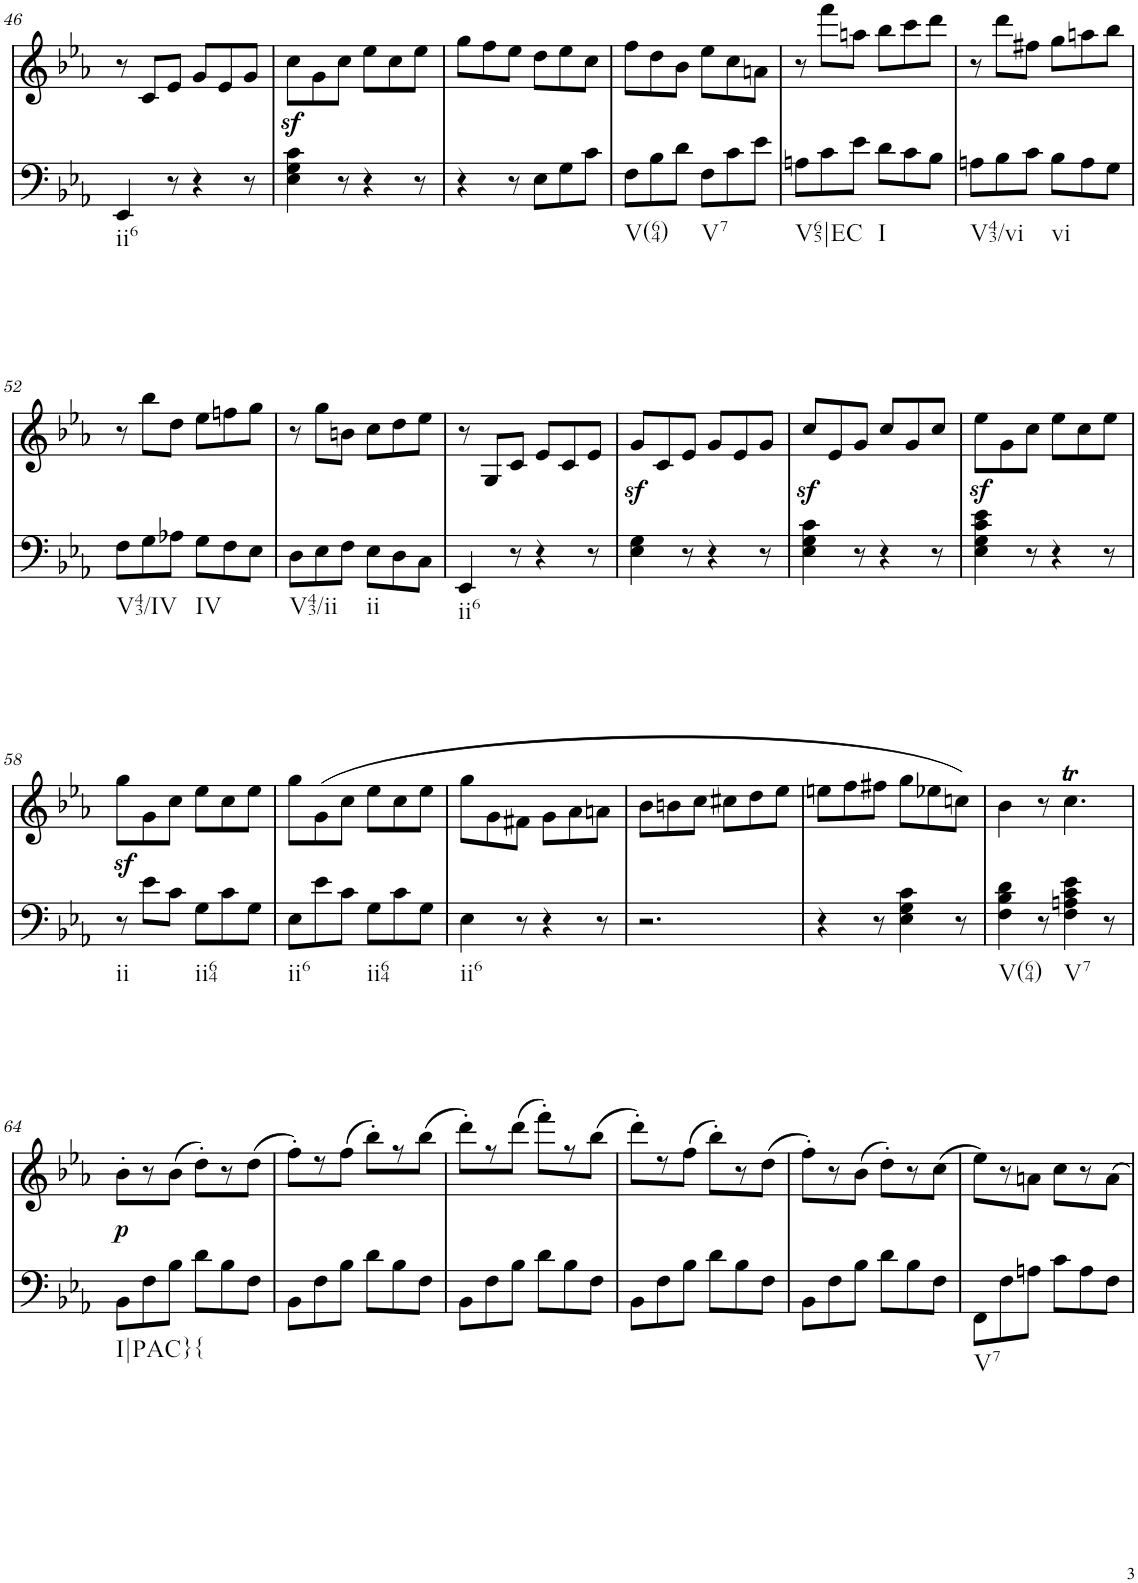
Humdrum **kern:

**kern	**kern	**text	**dynam
*part2	*part1	*part1	*part1
*staff2	*staff1	*staff1	*staff1
*I"piano	*I"piano	*	*
*I'Pno	*I'Pno	*	*
!!LO:PB:g=z
*clefF4	*clefG2	*	*
*k[b-e-a-]	*k[b-e-a-]	*	*
*E-:	*E-:	*	*
*M6/8	*M6/8	*	*
=46	=46	=46	=46
!LO:TX:b:t=ii6	!	!	!
4EE-/	8r	.	.
.	8c/L	.	.
8r	8e-/J	.	.
4r	8g/L	.	.
.	8e-/	.	.
8r	8g/J	.	.
=47	=47	=47	=47
4E-\ 4G\ 4c\	8ccz<\L	.	.
.	8g\	.	.
8r	8cc\J	.	.
4r	8ee-\L	.	.
.	8cc\	.	.
8r	8ee-\J	.	.
=48	=48	=48	=48
4r	8gg\L	.	.
.	8ff\	.	.
8r	8ee-\J	.	.
8E-\L	8dd\L	.	.
8G\	8ee-\	.	.
8c\J	8cc\J	.	.
=49	=49	=49	=49
!LO:TX:b:t=V(64)	!	!	!
8F\L	8ff\L	.	.
8B-\	8dd\	.	.
8d\J	8b-\J	.	.
!LO:TX:b:t=V7	!	!	!
8F\L	8ee-\L	.	.
8c\	8cc\	.	.
8e-\J	8an\J	.	.
=50	=50	=50	=50
!LO:TX:b:t=V65|EC	!	!	!
8An\L	8r	.	.
8c\	8fff\L	.	.
8e-\J	8aan\J	.	.
!LO:TX:b:t=I	!	!	!
8d\L	8bb-\L	.	.
8c\	8ccc\	.	.
8B-\J	8ddd\J	.	.
=51	=51	=51	=51
!LO:TX:b:t=V43/vi	!	!	!
8An\L	8r	.	.
8B-\	8ddd\L	.	.
8c\J	8ff#X\J	.	.
!LO:TX:b:t=vi	!	!	!
8B-\L	8gg\L	.	.
8A\	8aan\	.	.
8G\J	8bb-\J	.	.
!!LO:LB:g=z
=52	=52	=52	=52
!LO:TX:b:t=V43/IV	!	!	!
8F\L	8r	.	.
8G\	8bb-\L	.	.
8A-X\J	8dd\J	.	.
!LO:TX:b:t=IV	!	!	!
8G\L	8ee-\L	.	.
8F\	8ffn\	.	.
8E-\J	8gg\J	.	.
=53	=53	=53	=53
!LO:TX:b:t=V43/ii	!	!	!
8D\L	8r	.	.
8E-\	8gg\L	.	.
8F\J	8bn\J	.	.
!LO:TX:b:t=ii	!	!	!
8E-\L	8cc\L	.	.
8D\	8dd\	.	.
8C\J	8ee-\J	.	.
=54	=54	=54	=54
!LO:TX:b:t=ii6	!	!	!
4EE-/	8r	.	.
.	8G/L	.	.
8r	8c/J	.	.
4r	8e-/L	.	.
.	8c/	.	.
8r	8e-/J	.	.
=55	=55	=55	=55
4E-\ 4G\	8gz</L	.	.
.	8c/	.	.
8r	8e-/J	.	.
4r	8g/L	.	.
.	8e-/	.	.
8r	8g/J	.	.
=56	=56	=56	=56
4E-\ 4G\ 4c\	8ccz</L	.	.
.	8e-/	.	.
8r	8g/J	.	.
4r	8cc/L	.	.
.	8g/	.	.
8r	8cc/J	.	.
=57	=57	=57	=57
4E-\z> 4G\z> 4c\z> 4e-\z>	8ee-\L	.	.
.	8g\	.	.
8r	8cc\J	.	.
4r	8ee-\L	.	.
.	8cc\	.	.
8r	8ee-\J	.	.
!!LO:LB:g=z
=58	=58	=58	=58
!LO:TX:b:t=ii	!	!	!
8r	8ggz<\L	.	.
8e-\L	8g\	.	.
8c\J	8cc\J	.	.
!LO:TX:b:t=ii64	!	!	!
8G\L	8ee-\L	.	.
8c\	8cc\	.	.
8G\J	8ee-\J	.	.
=59	=59	=59	=59
!LO:TX:b:t=ii6	!	!	!
8E-\L	8gg\L	.	.
8e-\	(8g\	.	.
8c\J	8cc\J	.	.
!LO:TX:b:t=ii64	!	!	!
8G\L	8ee-\L	.	.
8c\	8cc\	.	.
8G\J	8ee-\J	.	.
=60	=60	=60	=60
!LO:TX:b:t=ii6	!	!	!
4E-\	8gg\L	.	.
.	8g\	.	.
8r	8f#X\J	.	.
4r	8g\L	.	.
.	8a-\	.	.
8r	8an\J	.	.
=61	=61	=61	=61
2.r	8b-\L	.	.
.	8bn\	.	.
.	8cc\J	.	.
.	8cc#X\L	.	.
.	8dd\	.	.
.	8ee-\J	.	.
=62	=62	=62	=62
4r	8een\L	.	.
.	8ff\	.	.
8r	8ff#X\J	.	.
4E-\ 4G\ 4c\	8gg\L	.	.
.	8ee-X\	.	.
8r	8ccn\J)	.	.
=63	=63	=63	=63
!LO:TX:b:t=V(64)	!	!	!
4F\ 4B-\ 4d\	4b-\	.	.
8r	8r	.	.
!LO:TX:b:t=V7	!	!	!
4F\ 4An\ 4c\ 4e-\	4.ccT\	.	.
8r	.	.	.
!!LO:LB:g=z
=64	=64	=64	=64
!LO:TX:b:t=I|PAC}{	!	!	!
!	!	!LO:LY:b	!LO:DY:b
8BB-\L	8b-'\L	p	p
8F\	8r	.	.
8B-\J	(8b-\J	.	.
8d\L	8dd'\L)	.	.
8B-\	8r	.	.
8F\J	(8dd\J	.	.
=65	=65	=65	=65
8BB-\L	8ff'\L)	.	.
8F\	8r	.	.
8B-\J	(8ff\J	.	.
8d\L	8bb-'\L)	.	.
8B-\	8r	.	.
8F\J	(8bb-\J	.	.
=66	=66	=66	=66
8BB-\L	8ddd'\L)	.	.
8F\	8r	.	.
8B-\J	(8ddd\J	.	.
8d\L	8fff'\L)	.	.
8B-\	8r	.	.
8F\J	(8bb-\J	.	.
=67	=67	=67	=67
8BB-\L	8ddd'\L)	.	.
8F\	8r	.	.
8B-\J	(8ff\J	.	.
8d\L	8bb-'\L)	.	.
8B-\	8r	.	.
8F\J	(8dd\J	.	.
=68	=68	=68	=68
8BB-\L	8ff'\L)	.	.
8F\	8r	.	.
8B-\J	(8b-\J	.	.
8d\L	8dd'\L)	.	.
8B-\	8r	.	.
8F\J	(8cc\J	.	.
=69	=69	=69	=69
!LO:TX:b:t=V7	!	!	!
8FF\L	8ee-\L)	.	.
8F\	8r	.	.
8An\J	8an\J	.	.
8c\L	8cc\L	.	.
8A\	8r	.	.
8F\J	8a\J	.	.
=	=	=	=
*-	*-	*-	*-
